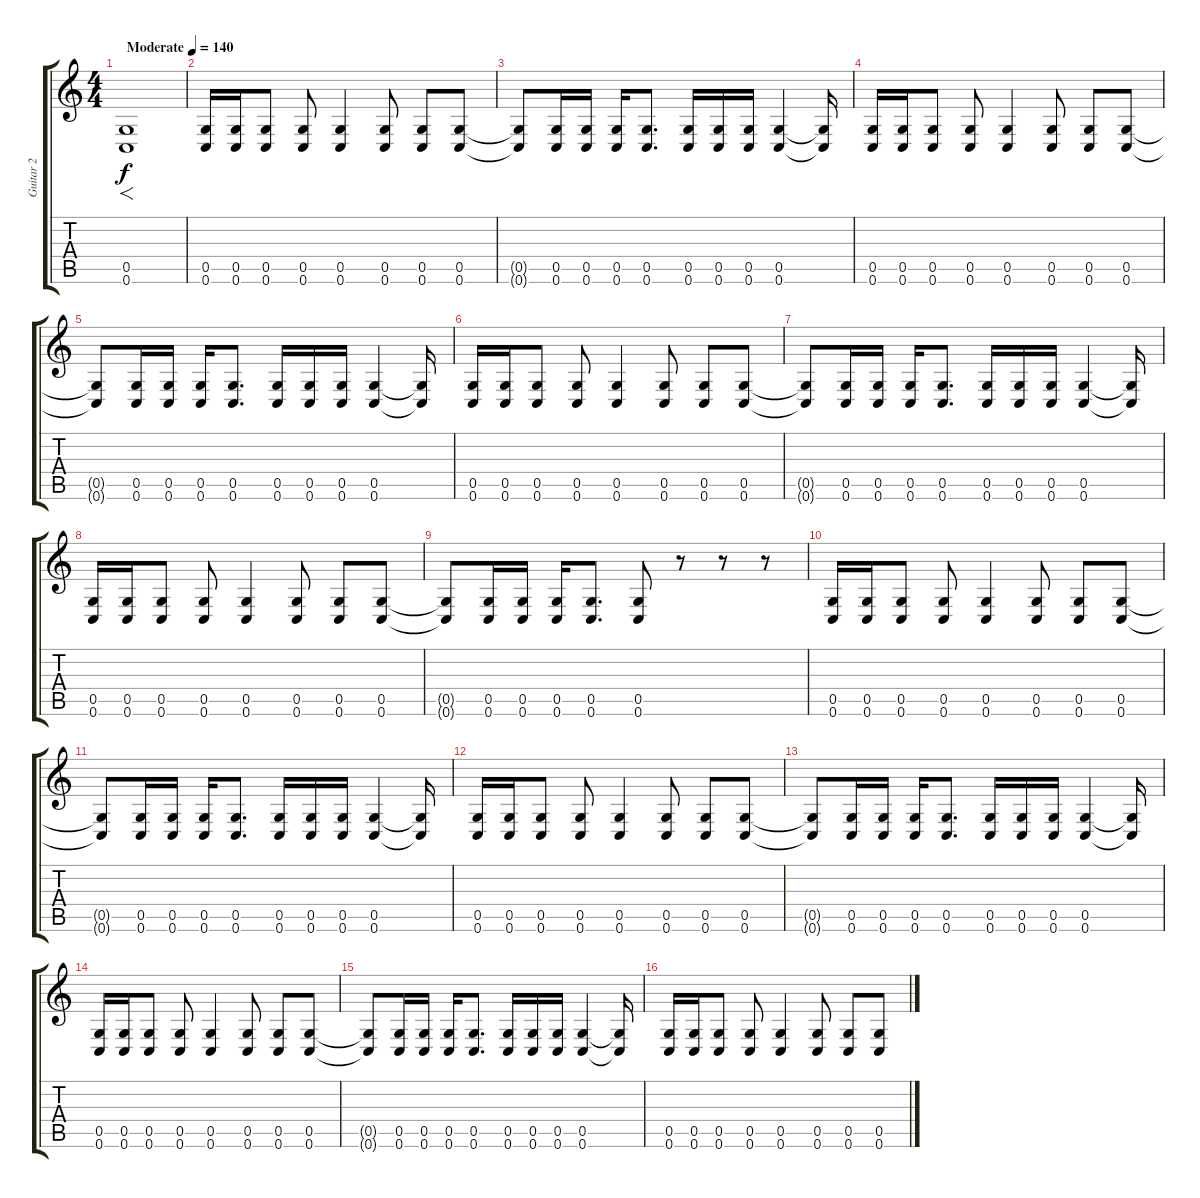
\track ("Guitar 2" "Guitar 2") {instrument distortionguitar}
\staff {score tabs}
\tuning (D4 A3 F3 C3 G2 C2) {hide}
\ts (4 4)
\tempo (140 "Moderate")
\clef g2
\ks c
(0.5 0.6).1{f dy f instrument distortionguitar} |
(0.5 0.6).16 (0.5 0.6).16 (0.5 0.6).8 (0.5 0.6).8 (0.5 0.6).4 (0.5 0.6).8 (0.5 0.6).8 (0.5 0.6).8 |
(0.5{t} 0.6{t}).8 (0.5 0.6).16 (0.5 0.6).16 (0.5 0.6).16 (0.5 0.6).8{d} (0.5 0.6).16 (0.5 0.6).16 (0.5 0.6).16 (0.5 0.6).4 (0.5{t} 0.6{t}).16 |
(0.5 0.6).16 (0.5 0.6).16 (0.5 0.6).8 (0.5 0.6).8 (0.5 0.6).4 (0.5 0.6).8 (0.5 0.6).8 (0.5 0.6).8 |
(0.5{t} 0.6{t}).8 (0.5 0.6).16 (0.5 0.6).16 (0.5 0.6).16 (0.5 0.6).8{d} (0.5 0.6).16 (0.5 0.6).16 (0.5 0.6).16 (0.5 0.6).4 (0.5{t} 0.6{t}).16 |
(0.5 0.6).16 (0.5 0.6).16 (0.5 0.6).8 (0.5 0.6).8 (0.5 0.6).4 (0.5 0.6).8 (0.5 0.6).8 (0.5 0.6).8 |
(0.5{t} 0.6{t}).8 (0.5 0.6).16 (0.5 0.6).16 (0.5 0.6).16 (0.5 0.6).8{d} (0.5 0.6).16 (0.5 0.6).16 (0.5 0.6).16 (0.5 0.6).4 (0.5{t} 0.6{t}).16 |
(0.5 0.6).16 (0.5 0.6).16 (0.5 0.6).8 (0.5 0.6).8 (0.5 0.6).4 (0.5 0.6).8 (0.5 0.6).8 (0.5 0.6).8 |
(0.5{t} 0.6{t}).8 (0.5 0.6).16 (0.5 0.6).16 (0.5 0.6).16 (0.5 0.6).8{d} (0.5 0.6).8 r.8 r.8 r.8 |
(0.5 0.6).16 (0.5 0.6).16 (0.5 0.6).8 (0.5 0.6).8 (0.5 0.6).4 (0.5 0.6).8 (0.5 0.6).8 (0.5 0.6).8 |
(0.5{t} 0.6{t}).8 (0.5 0.6).16 (0.5 0.6).16 (0.5 0.6).16 (0.5 0.6).8{d} (0.5 0.6).16 (0.5 0.6).16 (0.5 0.6).16 (0.5 0.6).4 (0.5{t} 0.6{t}).16 |
(0.5 0.6).16 (0.5 0.6).16 (0.5 0.6).8 (0.5 0.6).8 (0.5 0.6).4 (0.5 0.6).8 (0.5 0.6).8 (0.5 0.6).8 |
(0.5{t} 0.6{t}).8 (0.5 0.6).16 (0.5 0.6).16 (0.5 0.6).16 (0.5 0.6).8{d} (0.5 0.6).16 (0.5 0.6).16 (0.5 0.6).16 (0.5 0.6).4 (0.5{t} 0.6{t}).16 |
(0.5 0.6).16 (0.5 0.6).16 (0.5 0.6).8 (0.5 0.6).8 (0.5 0.6).4 (0.5 0.6).8 (0.5 0.6).8 (0.5 0.6).8 |
(0.5{t} 0.6{t}).8 (0.5 0.6).16 (0.5 0.6).16 (0.5 0.6).16 (0.5 0.6).8{d} (0.5 0.6).16 (0.5 0.6).16 (0.5 0.6).16 (0.5 0.6).4 (0.5{t} 0.6{t}).16 |
(0.5 0.6).16 (0.5 0.6).16 (0.5 0.6).8 (0.5 0.6).8 (0.5 0.6).4 (0.5 0.6).8 (0.5 0.6).8 (0.5 0.6).8
